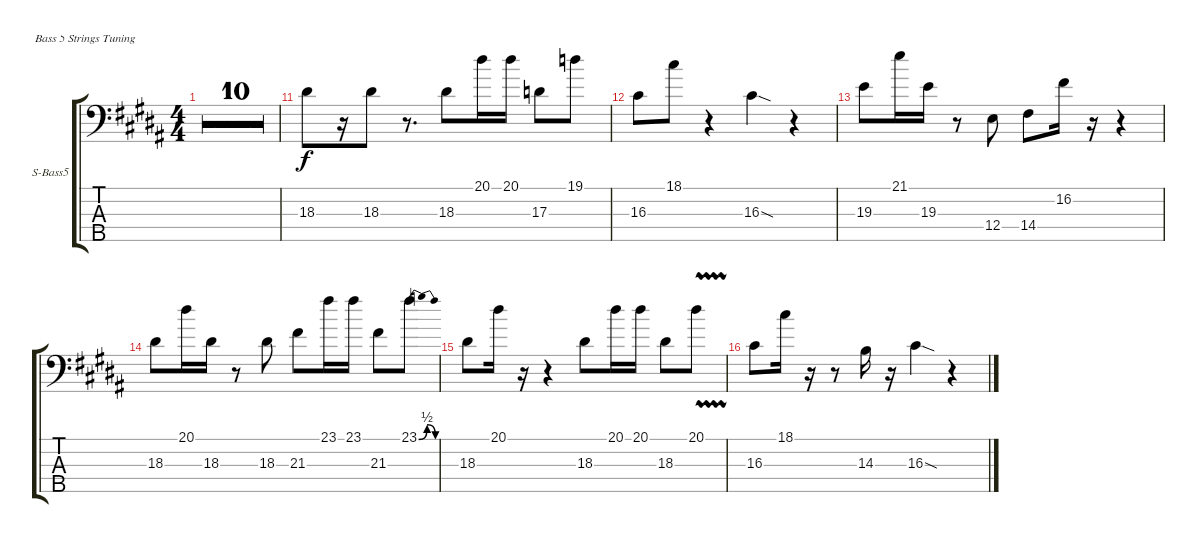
\defaultSystemsLayout 4
\bracketExtendMode groupsimilarinstruments
\firstSystemTrackNameOrientation horizontal
\otherSystemsTrackNameOrientation horizontal
\track ("Synthesizer Bass" "S-Bass5") {multiBarRest instrument synthbass1}
\staff {score tabs}
\tuning (G2 D2 A1 E1 B0)
\ts (4 4)
\tempo 122
\clef f4
\ks b
|
|
|
|
|
|
|
|
|
\barLineRight lightlight
|
18.3.8 r.16 18.3.8 r.8{d} 18.3.8 20.1.16 20.1.16 17.3.8 19.1.8 |
16.3.8 18.1.8 r.4 16.3{sod}.4 r.4 |
19.3.8 21.1.16 19.3.16 r.8 12.4.8 14.4.8 16.2.16 r.16 r.4 |
18.3.8 20.1.16 18.3.16 r.8 18.3.8 21.3.8 23.1.16 23.1.16 21.3.8 23.1{be (bendrelease 0 0 10.2 2 20.4 2 30 0)}.8 |
18.3.8 20.1.16 r.16 r.4 18.3.8 20.1.16 20.1.16 18.3.8 20.1{vw}.8 |
16.3.8 18.1.16 r.16 r.8 14.3.16 r.16 16.3{sod}.4 r.4
